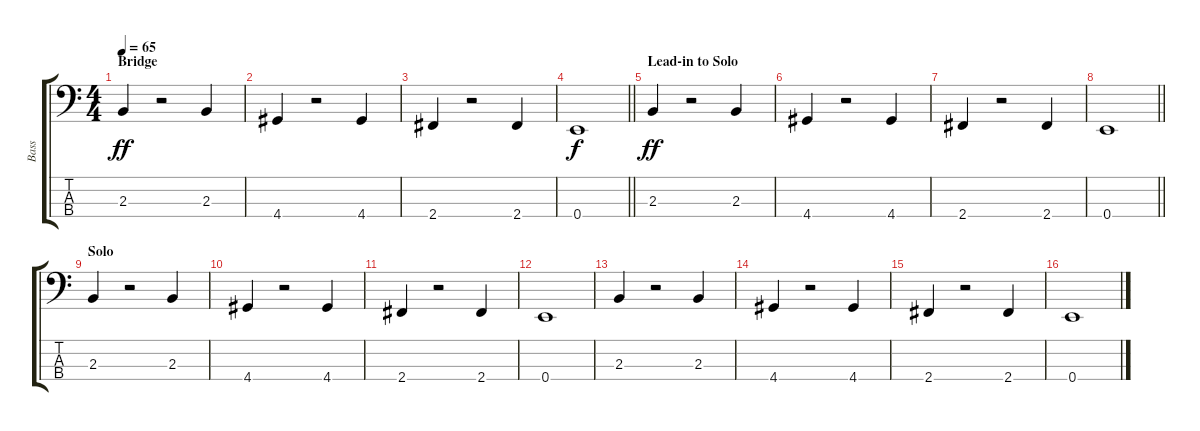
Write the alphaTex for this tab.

\track ("Bass" "Bass") {instrument electricbasspick}
\staff {score tabs}
\tuning (G2 D2 A1 E1) {hide}
\ts (4 4)
\section ("" "Bridge")
\tempo 65
\clef f4
\ks c
2.3.4{dy ff} r.2 2.3.4 |
4.4.4 r.2 4.4.4 |
2.4.4 r.2 2.4.4 |
\barLineRight lightlight
0.4.1{dy f} |
\section ("" "Lead-in to Solo")
2.3.4{dy ff} r.2 2.3.4 |
4.4.4 r.2 4.4.4 |
2.4.4 r.2 2.4.4 |
\barLineRight lightlight
0.4.1 |
\section ("" "Solo")
2.3.4 r.2 2.3.4 |
4.4.4 r.2 4.4.4 |
2.4.4 r.2 2.4.4 |
0.4.1 |
2.3.4 r.2 2.3.4 |
4.4.4 r.2 4.4.4 |
2.4.4 r.2 2.4.4 |
0.4.1
